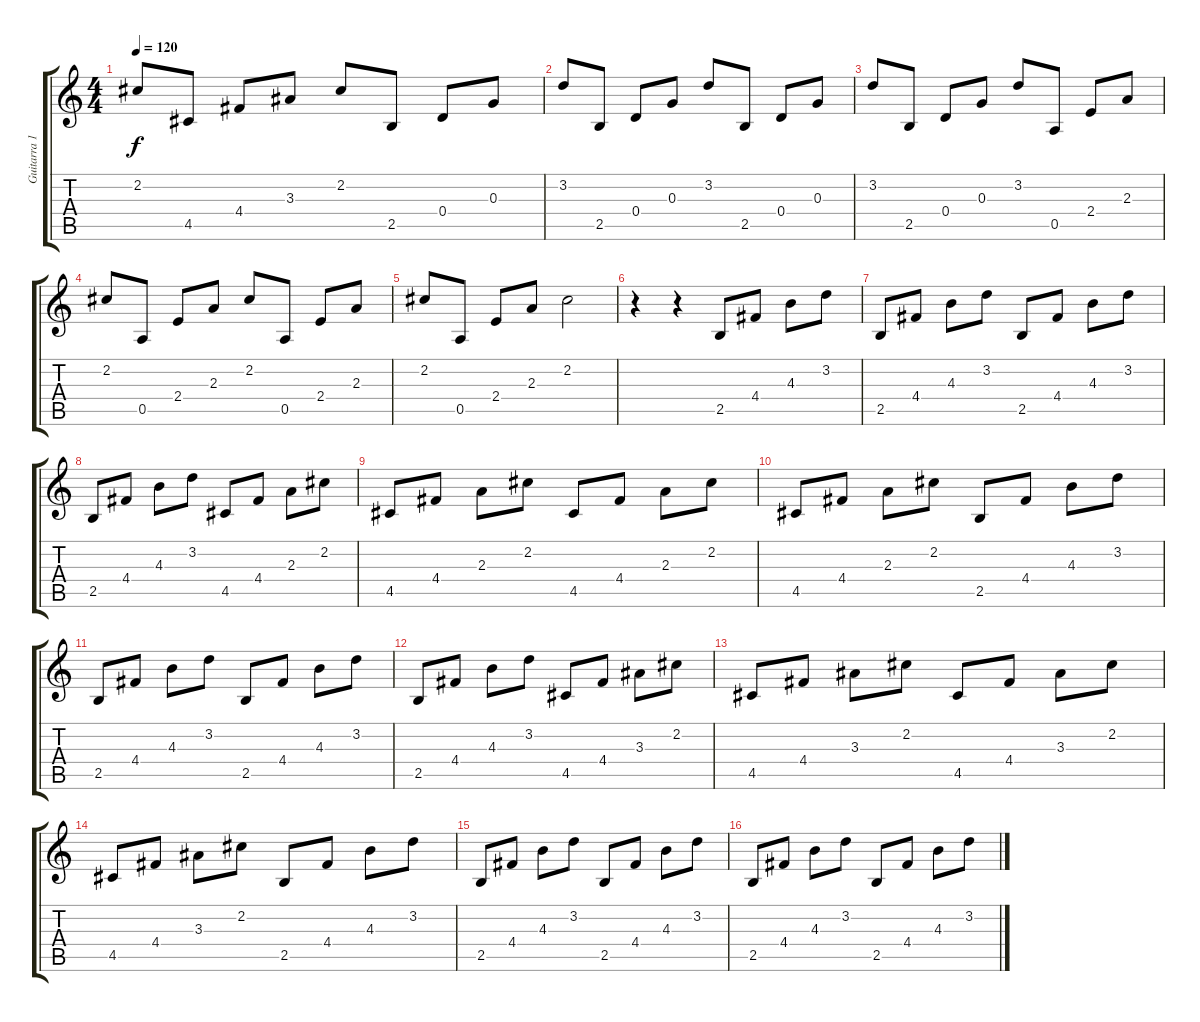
\track ("Guitarra 1" "Guitarra 1") {instrument acousticguitarsteel}
\staff {score tabs}
\tuning (E4 B3 G3 D3 A2 E2) {hide}
\ts (4 4)
\tempo 120
\clef g2
\ks c
2.2.8{dy f} 4.5.8 4.4.8 3.3.8 2.2.8 2.5.8 0.4.8 0.3.8 |
3.2.8 2.5.8 0.4.8 0.3.8 3.2.8 2.5.8 0.4.8 0.3.8 |
3.2.8 2.5.8 0.4.8 0.3.8 3.2.8 0.5.8 2.4.8 2.3.8 |
2.2.8 0.5.8 2.4.8 2.3.8 2.2.8 0.5.8 2.4.8 2.3.8 |
2.2.8 0.5.8 2.4.8 2.3.8 2.2.2 |
r.4 r.4 2.5.8 4.4.8 4.3.8 3.2.8 |
2.5.8 4.4.8 4.3.8 3.2.8 2.5.8 4.4.8 4.3.8 3.2.8 |
2.5.8 4.4.8 4.3.8 3.2.8 4.5.8 4.4.8 2.3.8 2.2.8 |
4.5.8 4.4.8 2.3.8 2.2.8 4.5.8 4.4.8 2.3.8 2.2.8 |
4.5.8 4.4.8 2.3.8 2.2.8 2.5.8 4.4.8 4.3.8 3.2.8 |
2.5.8 4.4.8 4.3.8 3.2.8 2.5.8 4.4.8 4.3.8 3.2.8 |
2.5.8 4.4.8 4.3.8 3.2.8 4.5.8 4.4.8 3.3.8 2.2.8 |
4.5.8 4.4.8 3.3.8 2.2.8 4.5.8 4.4.8 3.3.8 2.2.8 |
4.5.8 4.4.8 3.3.8 2.2.8 2.5.8 4.4.8 4.3.8 3.2.8 |
2.5.8 4.4.8 4.3.8 3.2.8 2.5.8 4.4.8 4.3.8 3.2.8 |
2.5.8 4.4.8 4.3.8 3.2.8 2.5.8 4.4.8 4.3.8 3.2.8
